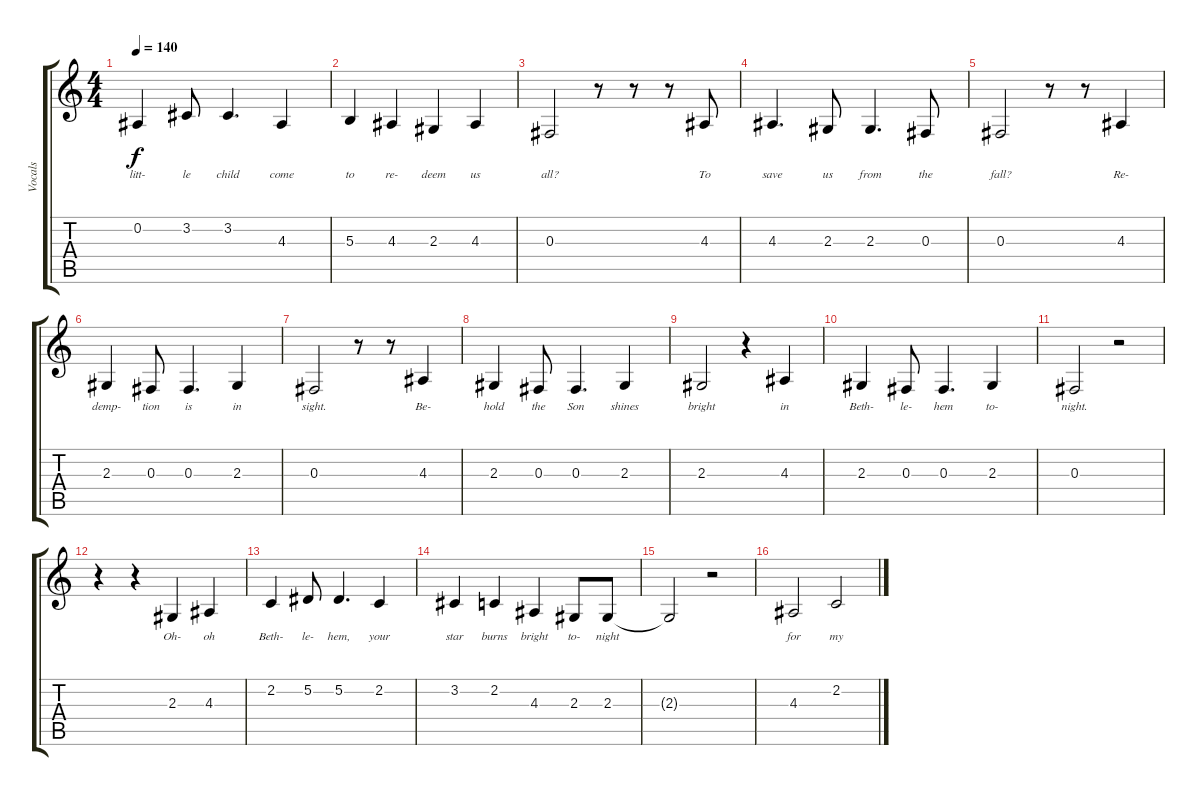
\track ("Vocals" "Vocals") {instrument lead1square}
\staff {score tabs}
\tuning (Eb4 Bb3 Gb3 Db3 Ab2 Eb2) {hide}
\ts (4 4)
\tempo 140
\clef g2
\ks c
0.2.4{lyrics (0 "litt-") lyrics (1 "") lyrics (2 "") lyrics (3 "") lyrics (4 "") dy f} 3.2.8{lyrics (0 "le") lyrics (1 "") lyrics (2 "") lyrics (3 "") lyrics (4 "")} 3.2.4{d lyrics (0 "child") lyrics (1 "") lyrics (2 "") lyrics (3 "") lyrics (4 "")} 4.3.4{lyrics (0 "come") lyrics (1 "") lyrics (2 "") lyrics (3 "") lyrics (4 "")} |
5.3.4{lyrics (0 "to") lyrics (1 "") lyrics (2 "") lyrics (3 "") lyrics (4 "")} 4.3.4{lyrics (0 "re-") lyrics (1 "") lyrics (2 "") lyrics (3 "") lyrics (4 "")} 2.3.4{lyrics (0 "deem") lyrics (1 "") lyrics (2 "") lyrics (3 "") lyrics (4 "")} 4.3.4{lyrics (0 "us") lyrics (1 "") lyrics (2 "") lyrics (3 "") lyrics (4 "")} |
0.3.2{lyrics (0 "all?") lyrics (1 "") lyrics (2 "") lyrics (3 "") lyrics (4 "")} r.8 r.8 r.8 4.3.8{lyrics (0 "To") lyrics (1 "") lyrics (2 "") lyrics (3 "") lyrics (4 "")} |
4.3.4{d lyrics (0 "save") lyrics (1 "") lyrics (2 "") lyrics (3 "") lyrics (4 "")} 2.3.8{lyrics (0 "us") lyrics (1 "") lyrics (2 "") lyrics (3 "") lyrics (4 "")} 2.3.4{d lyrics (0 "from") lyrics (1 "") lyrics (2 "") lyrics (3 "") lyrics (4 "")} 0.3.8{lyrics (0 "the") lyrics (1 "") lyrics (2 "") lyrics (3 "") lyrics (4 "")} |
0.3.2{lyrics (0 "fall?") lyrics (1 "") lyrics (2 "") lyrics (3 "") lyrics (4 "")} r.8 r.8 4.3.4{lyrics (0 "Re-") lyrics (1 "") lyrics (2 "") lyrics (3 "") lyrics (4 "")} |
2.3.4{lyrics (0 "demp-") lyrics (1 "") lyrics (2 "") lyrics (3 "") lyrics (4 "")} 0.3.8{lyrics (0 "tion") lyrics (1 "") lyrics (2 "") lyrics (3 "") lyrics (4 "")} 0.3.4{d lyrics (0 "is") lyrics (1 "") lyrics (2 "") lyrics (3 "") lyrics (4 "")} 2.3.4{lyrics (0 "in") lyrics (1 "") lyrics (2 "") lyrics (3 "") lyrics (4 "")} |
0.3.2{lyrics (0 "sight.") lyrics (1 "") lyrics (2 "") lyrics (3 "") lyrics (4 "")} r.8 r.8 4.3.4{lyrics (0 "Be-") lyrics (1 "") lyrics (2 "") lyrics (3 "") lyrics (4 "")} |
2.3.4{lyrics (0 "hold") lyrics (1 "") lyrics (2 "") lyrics (3 "") lyrics (4 "")} 0.3.8{lyrics (0 "the") lyrics (1 "") lyrics (2 "") lyrics (3 "") lyrics (4 "")} 0.3.4{d lyrics (0 "Son") lyrics (1 "") lyrics (2 "") lyrics (3 "") lyrics (4 "")} 2.3.4{lyrics (0 "shines") lyrics (1 "") lyrics (2 "") lyrics (3 "") lyrics (4 "")} |
2.3.2{lyrics (0 "bright") lyrics (1 "") lyrics (2 "") lyrics (3 "") lyrics (4 "")} r.4 4.3.4{lyrics (0 "in") lyrics (1 "") lyrics (2 "") lyrics (3 "") lyrics (4 "")} |
2.3.4{lyrics (0 "Beth-") lyrics (1 "") lyrics (2 "") lyrics (3 "") lyrics (4 "")} 0.3.8{lyrics (0 "le-") lyrics (1 "") lyrics (2 "") lyrics (3 "") lyrics (4 "")} 0.3.4{d lyrics (0 "hem") lyrics (1 "") lyrics (2 "") lyrics (3 "") lyrics (4 "")} 2.3.4{lyrics (0 "to-") lyrics (1 "") lyrics (2 "") lyrics (3 "") lyrics (4 "")} |
0.3.2{lyrics (0 "night.") lyrics (1 "") lyrics (2 "") lyrics (3 "") lyrics (4 "")} r.2 |
r.4 r.4 2.3.4{lyrics (0 "Oh-") lyrics (1 "") lyrics (2 "") lyrics (3 "") lyrics (4 "")} 4.3.4{lyrics (0 "oh") lyrics (1 "") lyrics (2 "") lyrics (3 "") lyrics (4 "")} |
2.2.4{lyrics (0 "Beth-") lyrics (1 "") lyrics (2 "") lyrics (3 "") lyrics (4 "")} 5.2.8{lyrics (0 "le-") lyrics (1 "") lyrics (2 "") lyrics (3 "") lyrics (4 "")} 5.2.4{d lyrics (0 "hem,") lyrics (1 "") lyrics (2 "") lyrics (3 "") lyrics (4 "")} 2.2.4{lyrics (0 "your") lyrics (1 "") lyrics (2 "") lyrics (3 "") lyrics (4 "")} |
3.2.4{lyrics (0 "star") lyrics (1 "") lyrics (2 "") lyrics (3 "") lyrics (4 "")} 2.2.4{lyrics (0 "burns") lyrics (1 "") lyrics (2 "") lyrics (3 "") lyrics (4 "")} 4.3.4{lyrics (0 "bright") lyrics (1 "") lyrics (2 "") lyrics (3 "") lyrics (4 "")} 2.3.8{lyrics (0 "to-") lyrics (1 "") lyrics (2 "") lyrics (3 "") lyrics (4 "")} 2.3.8{lyrics (0 "night") lyrics (1 "") lyrics (2 "") lyrics (3 "") lyrics (4 "")} |
2.3{t}.2{lyrics (0 "") lyrics (1 "") lyrics (2 "") lyrics (3 "") lyrics (4 "")} r.2 |
4.3.2{lyrics (0 "for") lyrics (1 "") lyrics (2 "") lyrics (3 "") lyrics (4 "")} 2.2.2{lyrics (0 "my") lyrics (1 "") lyrics (2 "") lyrics (3 "") lyrics (4 "")}
